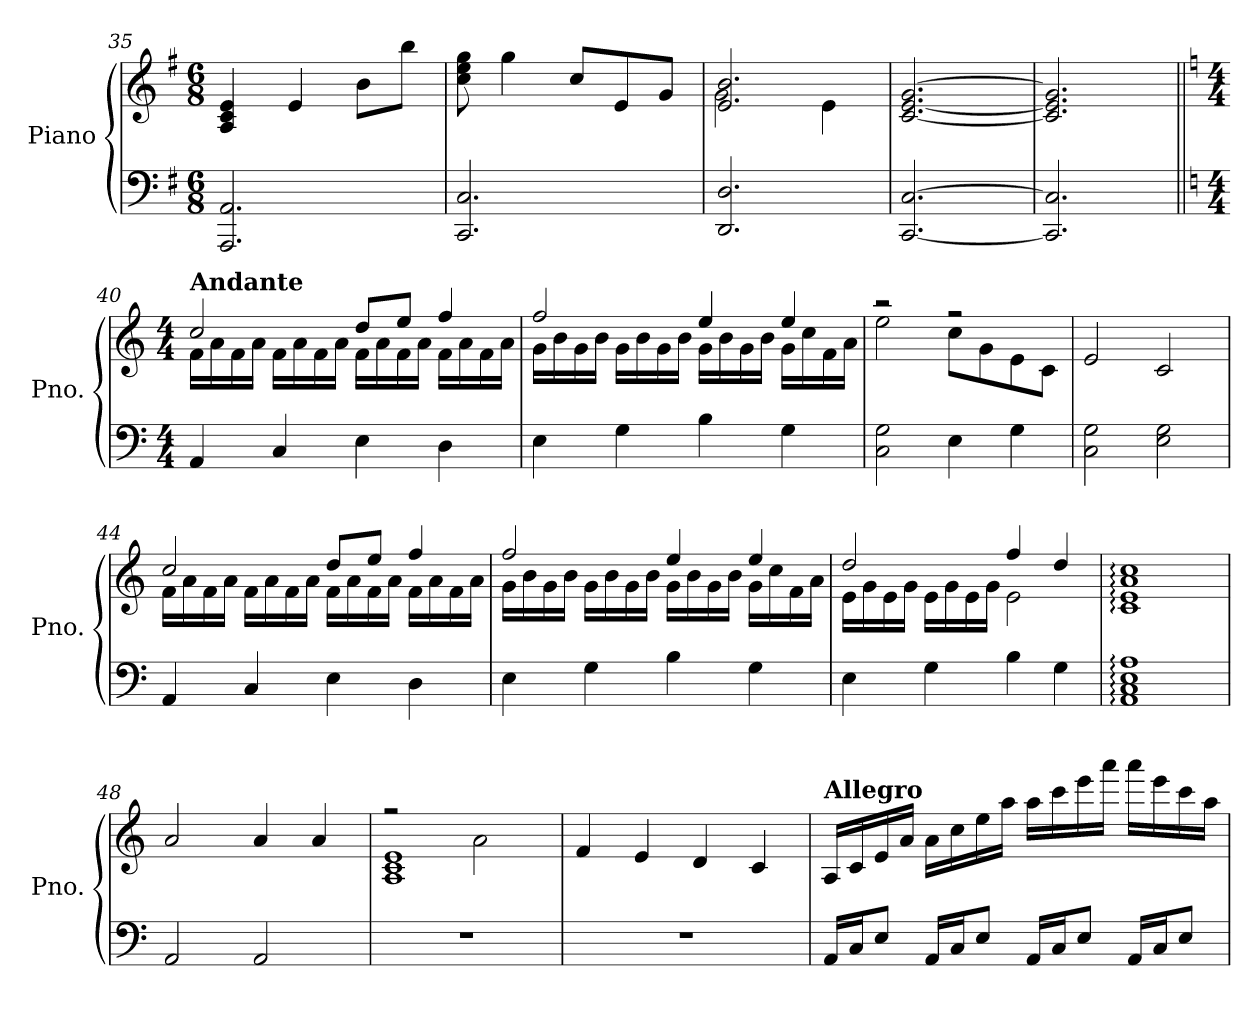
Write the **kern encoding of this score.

**kern	**kern
*part1	*part1
*staff2	*staff1
*I"Piano	*
*I'Pno.	*
*clefF4	*clefG2
*k[f#]	*k[f#]
*M6/8	*M6/8
=35	=35
2.AAA/ 2.AA/	4A/ 4c/ 4e/
.	4e/
.	8b\L
.	8bb\J
=36	=36
2.CC/ 2.C/	8cc\ 8ee\ 8gg\
.	4gg\
.	8cc/L
.	8e/
.	8g/J
=37	=37
*	*^
2.DD/ 2.D/	2.e/ 2.b/	2g\
.	.	4e\
*	*v	*v
=38	=38
[2.CC/ [2.C/	[2.c/ [2.e/ [2.g/
=39	=39
2.CC/] 2.C/]	2.c/] 2.e/] 2.g/]
!!LO:PB:g=z
=40||	=40||
*k[]	*k[]
*M4/4	*M4/4
*	*^
!	!LO:TX:a:B:t=Andante	!
4AA/	2cc/	16f\LL
.	.	16a\
.	.	16f\
.	.	16a\JJ
4C/	.	16f\LL
.	.	16a\
.	.	16f\
.	.	16a\JJ
4E\	8dd/L	16f\LL
.	.	16a\
.	8ee/J	16f\
.	.	16a\JJ
4D\	4ff/	16f\LL
.	.	16a\
.	.	16f\
.	.	16a\JJ
=41	=41	=41
4E\	2ff/	16g\LL
.	.	16b\
.	.	16g\
.	.	16b\JJ
4G\	.	16g\LL
.	.	16b\
.	.	16g\
.	.	16b\JJ
4B\	4ee/	16g\LL
.	.	16b\
.	.	16g\
.	.	16b\JJ
4G\	4ee/	16g\LL
.	.	16cc\
.	.	16f\
.	.	16a\JJ
=42	=42	=42
2C\ 2G\	2r	2ee\
4E\	2r	8cc\L
.	.	8g\
4G\	.	8e\
.	.	8c\J
*	*v	*v
=43	=43
2C\ 2G\	2e/
2E\ 2G\	2c/
!!LO:LB:g=z
=44	=44
*	*^
4AA/	2cc/	16f\LL
.	.	16a\
.	.	16f\
.	.	16a\JJ
4C/	.	16f\LL
.	.	16a\
.	.	16f\
.	.	16a\JJ
4E\	8dd/L	16f\LL
.	.	16a\
.	8ee/J	16f\
.	.	16a\JJ
4D\	4ff/	16f\LL
.	.	16a\
.	.	16f\
.	.	16a\JJ
=45	=45	=45
4E\	2ff/	16g\LL
.	.	16b\
.	.	16g\
.	.	16b\JJ
4G\	.	16g\LL
.	.	16b\
.	.	16g\
.	.	16b\JJ
4B\	4ee/	16g\LL
.	.	16b\
.	.	16g\
.	.	16b\JJ
4G\	4ee/	16g\LL
.	.	16cc\
.	.	16f\
.	.	16a\JJ
=46	=46	=46
4E\	2dd/	16e\LL
.	.	16g\
.	.	16e\
.	.	16g\JJ
4G\	.	16e\LL
.	.	16g\
.	.	16e\
.	.	16g\JJ
4B\	4ff/	2e\
4G\	4dd/	.
*	*v	*v
=47	=47
1AA: 1C: 1E: 1A:	1c: 1e: 1a: 1cc:
=48	=48
2AA/	2a/
2AA/	4a/
.	4a/
!!LO:LB:g=z
=49	=49
*	*^
1r	1A 1c 1e	2rff
.	.	2a\
*	*v	*v
=50	=50
1r	4f/
.	4e/
.	4d/
.	4c/
=51	=51
!	!LO:TX:a:B:t=Allegro
16AA/LL	16A/LL
16C/J	16c/
8E/J	16e/
.	16a/JJ
16AA/LL	16a\LL
16C/J	16cc\
8E/J	16ee\
.	16aa\JJ
16AA/LL	16aa\LL
16C/J	16ccc\
8E/J	16eee\
.	16aaa\JJ
16AA/LL	16aaa\LL
16C/J	16eee\
8E/J	16ccc\
.	16aa\JJ
=	=
*-	*-
